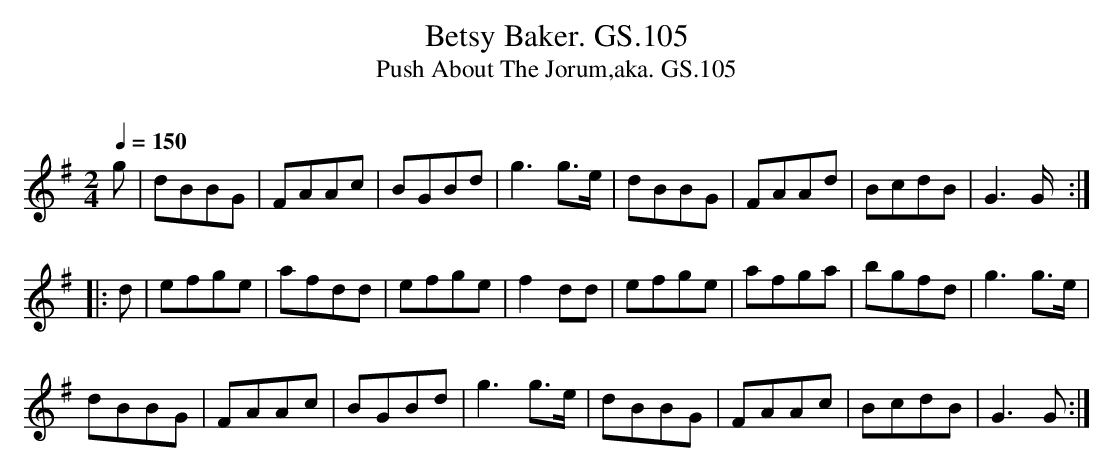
X:1
T:Betsy Baker. GS.105
T:Push About The Jorum,aka. GS.105
M:2/4
L:1/8
Q:1/4=150
O:
K:G major
g | dBBG | FAAc | BGBd | g3 g>e | dBBG | FAAd | BcdB | G3 G/ :|
|:d | efge | afdd | efge | f2 dd | efge | afga | bgfd | g3 g>e |
dBBG | FAAc | \
BGBd | g3 g>e | dBBG | FAAc | BcdB | G3 G :|
